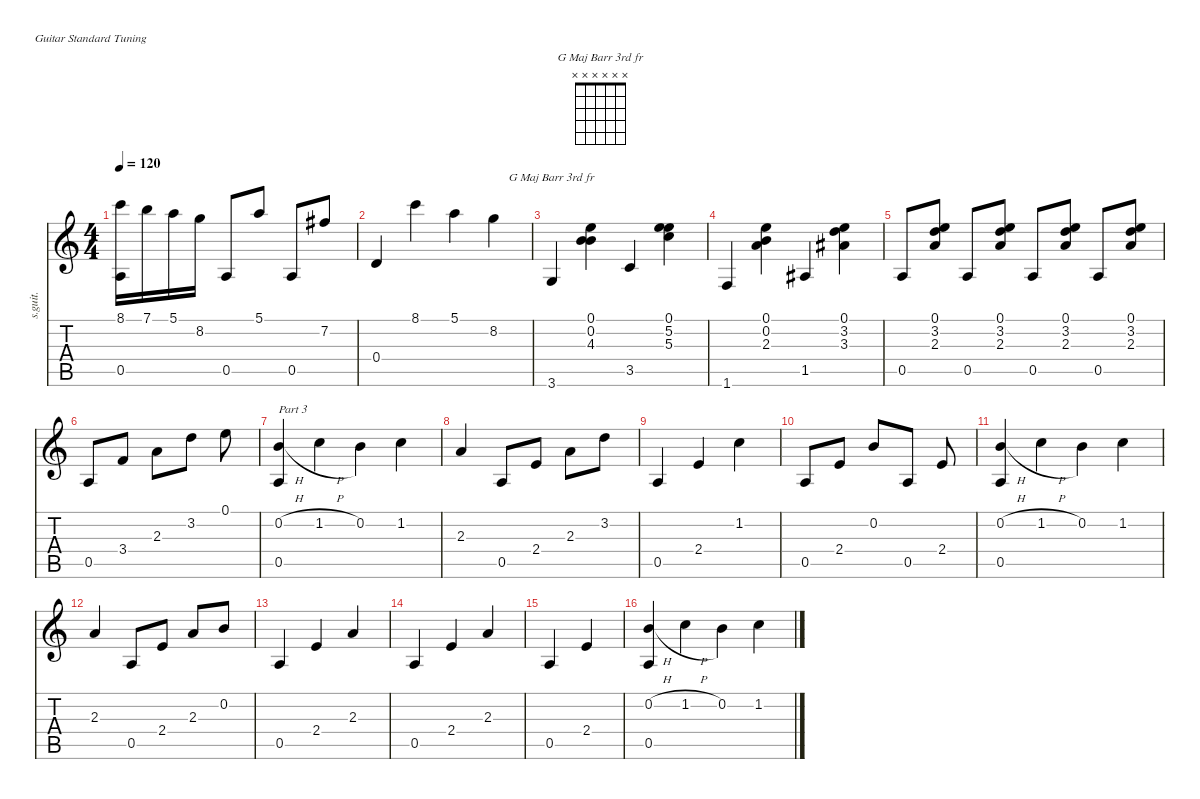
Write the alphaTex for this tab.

\defaultSystemsLayout 4
\hideDynamics
\bracketExtendMode nobrackets
\otherSystemsTrackNameOrientation horizontal
\track ("Track 1" "s.guit.") {instrument acousticguitarsteel}
\staff {score tabs}
\tuning (E4 B3 G3 D3 A2 E2)
\chord ("G Maj Barr 3rd fr" x x x x x x)
\ts (4 4)
\tempo 120
\clef g2
\ks c
(0.5 8.1).16{dy mf beam Down} 7.1.16{beam Down} 5.1.16{beam Down} 8.2.16{beam Down} 0.5.8{beam Up} 5.1.8{beam Up} 0.5.8{beam Up} 7.2{acc #}.8{beam Up} |
0.4.4{beam Up} 8.1.4{beam Down} 5.1.4{beam Down} 8.2.4{beam Down} |
3.6.4{ch "G Maj Barr 3rd fr" beam Up} (0.1 0.2 4.3).4{beam Down} 3.5.4{beam Up} (0.1 5.2 5.3).4{beam Down} |
1.6.4{beam Up} (0.1 0.2 2.3).4{beam Down} 1.5{acc #}.4{beam Up} (0.1 3.2 3.3{acc #}).4{beam Down} |
0.5.8{beam Up} (3.2 2.3 0.1).8{beam Up} 0.5.8{beam Up} (3.2 2.3 0.1).8{beam Up} 0.5.8{beam Up} (3.2 2.3 0.1).8{beam Up} 0.5.8{beam Up} (3.2 2.3 0.1).8{beam Up} |
0.5.8{beam Up} 3.4.8{beam Up} 2.3.8{beam Down} 3.2.8{beam Down} 0.1.8{beam Down} |
(0.5 0.2{h}).4{txt "Part 3" beam Up} 1.2{h}.4{beam Down} 0.2.4{beam Down} 1.2.4{beam Down} |
2.3.4{beam Up} 0.5.8{beam Up} 2.4.8{beam Up} 2.3.8{beam Down} 3.2.8{beam Down} |
0.5.4{beam Up} 2.4.4{beam Up} 1.2.4{beam Down} |
0.5.8{beam Up} 2.4.8{beam Up} 0.2.8{beam Up} 0.5.8{beam Up} 2.4.8{beam Up} |
(0.5 0.2{h}).4{beam Up} 1.2{h}.4{beam Down} 0.2.4{beam Down} 1.2.4{beam Down} |
2.3.4{beam Up} 0.5.8{beam Up} 2.4.8{beam Up} 2.3.8{beam Up} 0.2.8{beam Up} |
0.5.4{beam Up} 2.4.4{beam Up} 2.3.4{beam Up} |
0.5.4{beam Up} 2.4.4{beam Up} 2.3.4{beam Up} |
0.5.4{beam Up} 2.4.4{beam Up} |
(0.5 0.2{h}).4{beam Up} 1.2{h}.4{beam Down} 0.2.4{beam Down} 1.2.4{beam Down}
